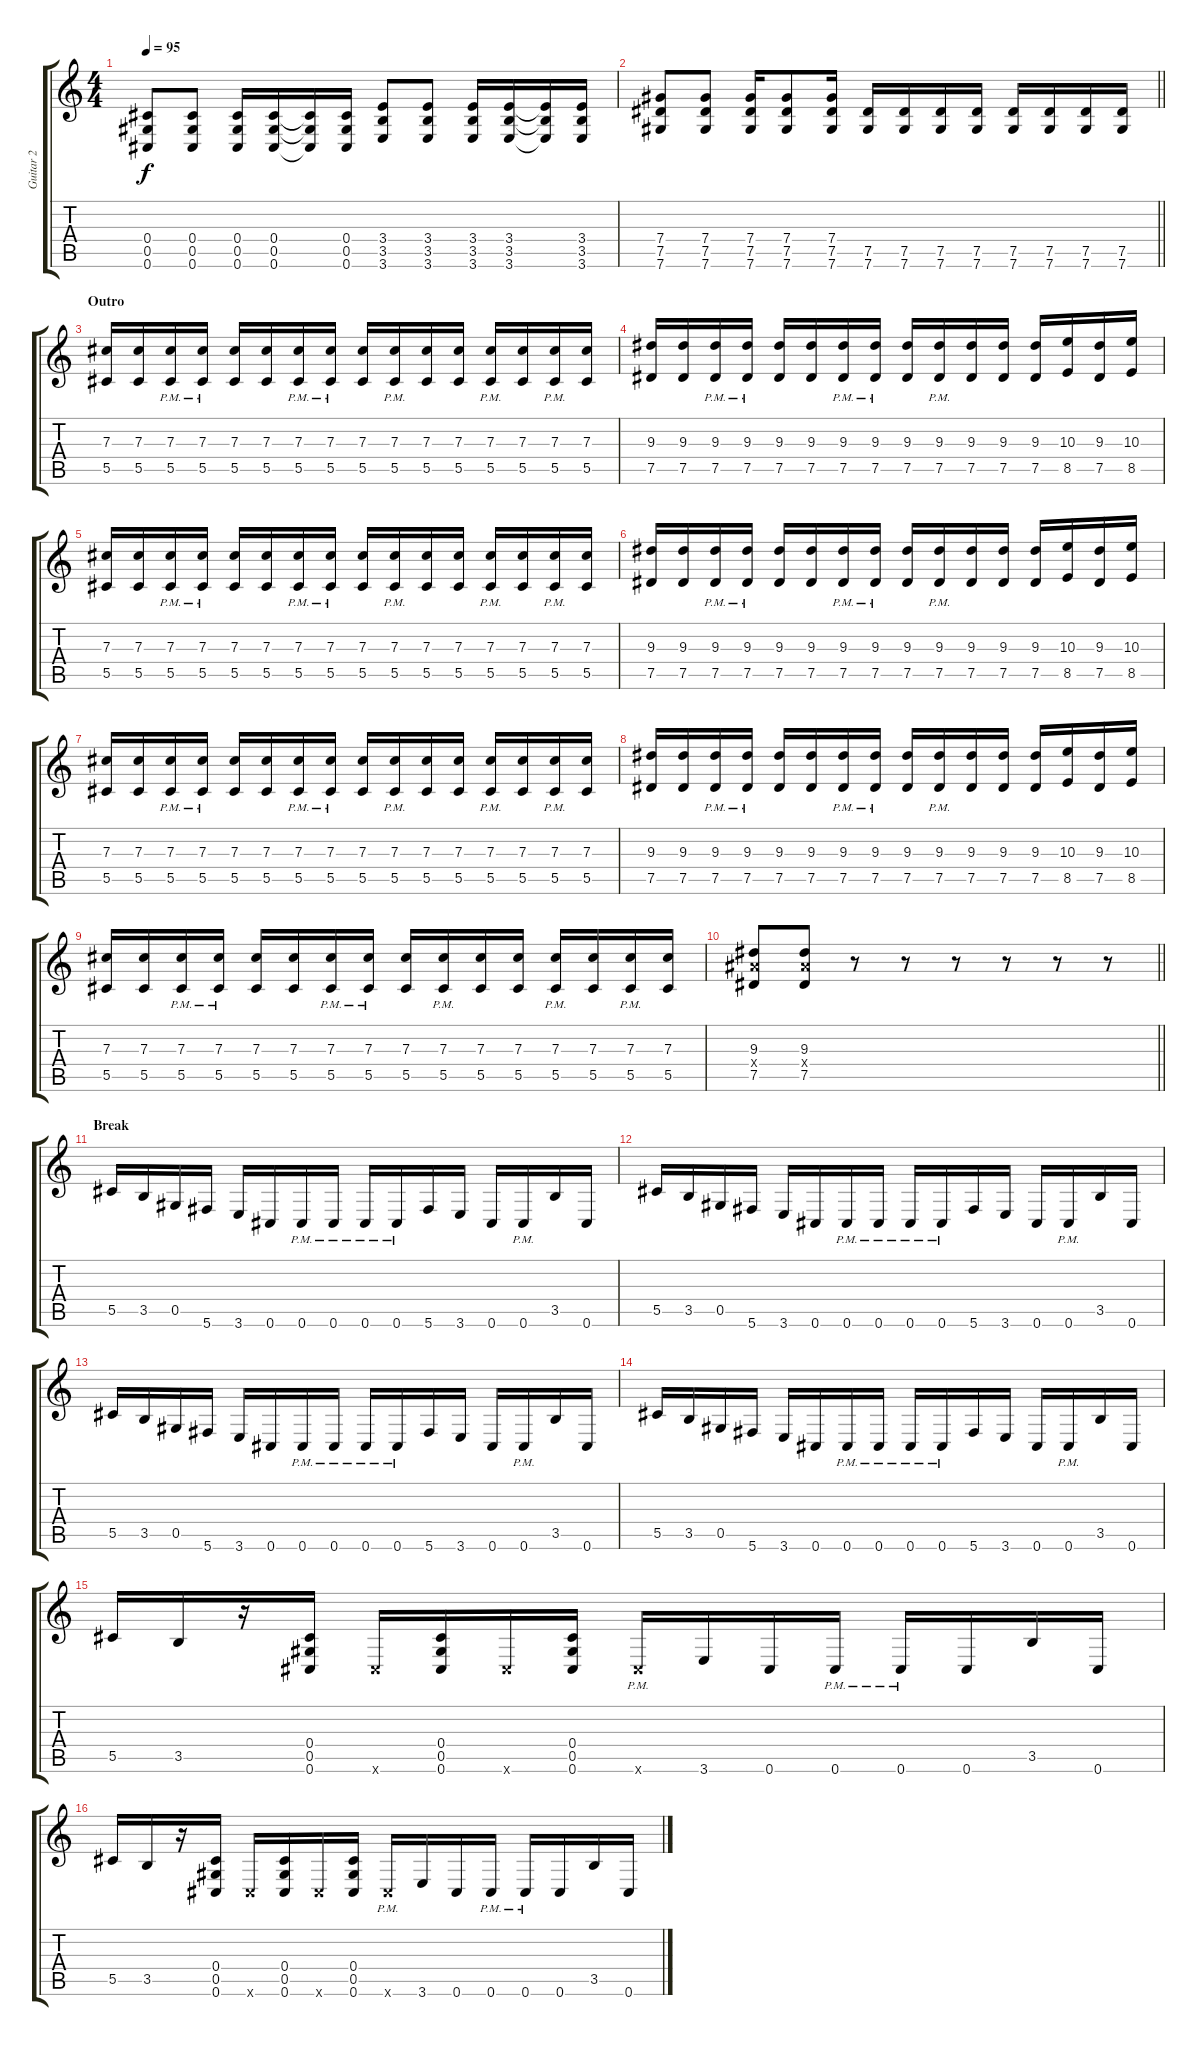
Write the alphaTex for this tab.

\track ("Guitar 2" "Guitar 2") {instrument distortionguitar}
\staff {score tabs}
\tuning (Eb4 Bb3 Gb3 Db3 Ab2 Db2) {hide}
\ts (4 4)
\tempo 95
\clef g2
\ks c
(0.4 0.5 0.6).8{dy f} (0.4 0.5 0.6).8 (0.4 0.5 0.6).16 (0.4 0.5 0.6).16 (0.4{t} 0.5{t} 0.6{t}).16 (0.4 0.5 0.6).16 (3.4 3.5 3.6).8 (3.4 3.5 3.6).8 (3.4 3.5 3.6).16 (3.4 3.5 3.6).16 (3.4{t} 3.5{t} 3.6{t}).16 (3.4 3.5 3.6).16 |
\barLineRight lightlight
(7.4 7.5 7.6).8 (7.4 7.5 7.6).8 (7.4 7.5 7.6).16 (7.4 7.5 7.6).8 (7.4 7.5 7.6).16 (7.5 7.6).16 (7.5 7.6).16 (7.5 7.6).16 (7.5 7.6).16 (7.5 7.6).16 (7.5 7.6).16 (7.5 7.6).16 (7.5 7.6).16 |
\section ("" "Outro")
(7.3 5.5).16 (7.3 5.5).16 (7.3 5.5{pm}).16 (7.3 5.5{pm}).16 (7.3 5.5).16 (7.3 5.5).16 (7.3 5.5{pm}).16 (7.3 5.5{pm}).16 (7.3 5.5).16 (7.3 5.5{pm}).16 (7.3 5.5).16 (7.3 5.5).16 (7.3 5.5{pm}).16 (7.3 5.5).16 (7.3 5.5{pm}).16 (7.3 5.5).16 |
(9.3 7.5).16 (9.3 7.5).16 (9.3 7.5{pm}).16 (9.3 7.5{pm}).16 (9.3 7.5).16 (9.3 7.5).16 (9.3 7.5{pm}).16 (9.3 7.5{pm}).16 (9.3 7.5).16 (9.3 7.5{pm}).16 (9.3 7.5).16 (9.3 7.5).16 (9.3 7.5).16 (10.3 8.5).16 (9.3 7.5).16 (10.3 8.5).16 |
(7.3 5.5).16 (7.3 5.5).16 (7.3 5.5{pm}).16 (7.3 5.5{pm}).16 (7.3 5.5).16 (7.3 5.5).16 (7.3 5.5{pm}).16 (7.3 5.5{pm}).16 (7.3 5.5).16 (7.3 5.5{pm}).16 (7.3 5.5).16 (7.3 5.5).16 (7.3 5.5{pm}).16 (7.3 5.5).16 (7.3 5.5{pm}).16 (7.3 5.5).16 |
(9.3 7.5).16 (9.3 7.5).16 (9.3 7.5{pm}).16 (9.3 7.5{pm}).16 (9.3 7.5).16 (9.3 7.5).16 (9.3 7.5{pm}).16 (9.3 7.5{pm}).16 (9.3 7.5).16 (9.3 7.5{pm}).16 (9.3 7.5).16 (9.3 7.5).16 (9.3 7.5).16 (10.3 8.5).16 (9.3 7.5).16 (10.3 8.5).16 |
(7.3 5.5).16 (7.3 5.5).16 (7.3 5.5{pm}).16 (7.3 5.5{pm}).16 (7.3 5.5).16 (7.3 5.5).16 (7.3 5.5{pm}).16 (7.3 5.5{pm}).16 (7.3 5.5).16 (7.3 5.5{pm}).16 (7.3 5.5).16 (7.3 5.5).16 (7.3 5.5{pm}).16 (7.3 5.5).16 (7.3 5.5{pm}).16 (7.3 5.5).16 |
(9.3 7.5).16 (9.3 7.5).16 (9.3 7.5{pm}).16 (9.3 7.5{pm}).16 (9.3 7.5).16 (9.3 7.5).16 (9.3 7.5{pm}).16 (9.3 7.5{pm}).16 (9.3 7.5).16 (9.3 7.5{pm}).16 (9.3 7.5).16 (9.3 7.5).16 (9.3 7.5).16 (10.3 8.5).16 (9.3 7.5).16 (10.3 8.5).16 |
(7.3 5.5).16 (7.3 5.5).16 (7.3 5.5{pm}).16 (7.3 5.5{pm}).16 (7.3 5.5).16 (7.3 5.5).16 (7.3 5.5{pm}).16 (7.3 5.5{pm}).16 (7.3 5.5).16 (7.3 5.5{pm}).16 (7.3 5.5).16 (7.3 5.5).16 (7.3 5.5{pm}).16 (7.3 5.5).16 (7.3 5.5{pm}).16 (7.3 5.5).16 |
\barLineRight lightlight
(9.3 9.4{x} 7.5).8 (9.3 9.4{x} 7.5).8 r.8 r.8 r.8 r.8 r.8 r.8 |
\section ("" "Break")
5.5.16 3.5.16 0.5.16 5.6.16 3.6.16 0.6.16 0.6{pm}.16 0.6{pm}.16 0.6{pm}.16 0.6{pm}.16 5.6.16 3.6.16 0.6.16 0.6{pm}.16 3.5.16 0.6.16 |
5.5.16 3.5.16 0.5.16 5.6.16 3.6.16 0.6.16 0.6{pm}.16 0.6{pm}.16 0.6{pm}.16 0.6{pm}.16 5.6.16 3.6.16 0.6.16 0.6{pm}.16 3.5.16 0.6.16 |
5.5.16 3.5.16 0.5.16 5.6.16 3.6.16 0.6.16 0.6{pm}.16 0.6{pm}.16 0.6{pm}.16 0.6{pm}.16 5.6.16 3.6.16 0.6.16 0.6{pm}.16 3.5.16 0.6.16 |
5.5.16 3.5.16 0.5.16 5.6.16 3.6.16 0.6.16 0.6{pm}.16 0.6{pm}.16 0.6{pm}.16 0.6{pm}.16 5.6.16 3.6.16 0.6.16 0.6{pm}.16 3.5.16 0.6.16 |
5.5.16 3.5.16 r.16 (0.4 0.5 0.6).16 0.6{x}.16 (0.4 0.5 0.6).16 0.6{x}.16 (0.4 0.5 0.6).16 0.6{pm x}.16 3.6.16 0.6.16 0.6{pm}.16 0.6{pm}.16 0.6.16 3.5.16 0.6.16 |
5.5.16 3.5.16 r.16 (0.4 0.5 0.6).16 0.6{x}.16 (0.4 0.5 0.6).16 0.6{x}.16 (0.4 0.5 0.6).16 0.6{pm x}.16 3.6.16 0.6.16 0.6{pm}.16 0.6{pm}.16 0.6.16 3.5.16 0.6.16
